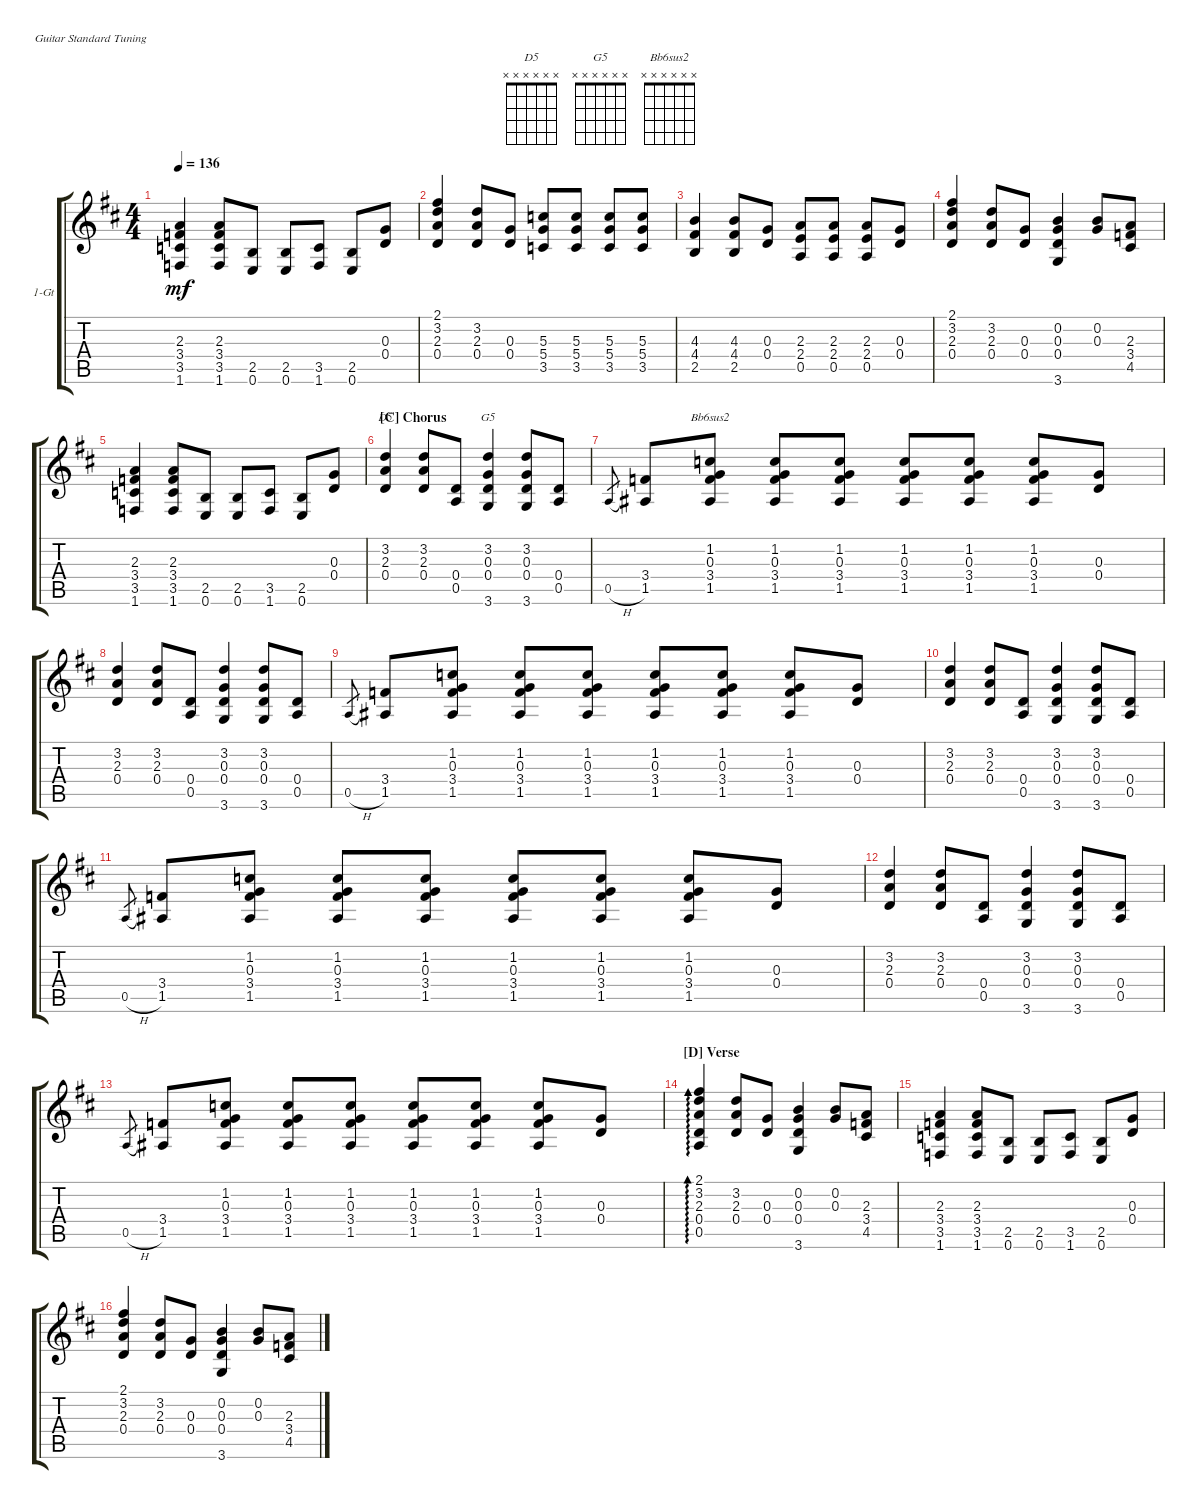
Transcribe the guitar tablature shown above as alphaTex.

\defaultSystemsLayout 4
\bracketExtendMode groupsimilarinstruments
\firstSystemTrackNameOrientation horizontal
\otherSystemsTrackNameOrientation horizontal
\track ("1 Guitar" "1-Gt") {instrument distortionguitar}
\staff {score tabs}
\tuning (E4 B3 G3 D3 A2 E2)
\chord ("D5" x x x x x x)
\chord ("G5" x x x x x x)
\chord ("Bb6sus2" x x x x x x)
\ts (4 4)
\tempo 136
\clef g2
\scale
1.06305
\ks d
(1.6 3.5 3.4 2.3).4{dy mf} (1.6 3.5 3.4 2.3).8 (0.6 2.5).8 (0.6 2.5).8 (1.6 3.5).8 (0.6 2.5).8 (0.4 0.3).8 |
\scale
0.936948 (2.1 3.2 2.3 0.4).4 (3.2 2.3 0.4).8 (0.4 0.3).8 (3.5 5.4 5.3).8 (3.5 5.4 5.3).8 (3.5 5.4 5.3).8 (3.5 5.4 5.3).8 |
\scale
1.06305 (2.5 4.4 4.3).4 (2.5 4.4 4.3).8 (0.3 0.4).8 (0.5 2.4 2.3).8 (0.5 2.4 2.3).8 (0.5 2.4 2.3).8 (0.4 0.3).8 |
\scale
0.936948 (2.1 3.2 2.3 0.4).4 (3.2 2.3 0.4).8 (0.4 0.3).8 (3.6 0.4 0.3 0.2).4 (0.3 0.2).8 (4.5 3.4 2.3).8 |
\scale
1.06305 (1.6 3.5 3.4 2.3).4 (1.6 3.5 3.4 2.3).8 (0.6 2.5).8 (0.6 2.5).8 (1.6 3.5).8 (0.6 2.5).8 (0.4 0.3).8 |
\section ("C" "Chorus")
\scale
0.936948 (3.2 2.3 0.4).4{ch "D5"} (3.2 2.3 0.4).8 (0.5 0.4).8 (3.6 0.4 0.3 3.2).4{ch "G5"} (3.6 0.3 0.4 3.2).8 (0.5 0.4).8 |
\scale
1.06305 0.5{h}.8{gr} (1.5 3.4).8 (1.5 3.4 0.3 1.2).8{ch "Bb6sus2"} (1.5 3.4 0.3 1.2).8 (1.5 3.4 0.3 1.2).8 (1.5 3.4 0.3 1.2).8 (1.5 3.4 0.3 1.2).8 (1.5 3.4 0.3 1.2).8 (0.4 0.3).8 |
\scale
0.936948 (3.2 2.3 0.4).4 (3.2 2.3 0.4).8 (0.5 0.4).8 (3.6 0.4 0.3 3.2).4 (3.6 0.3 0.4 3.2).8 (0.5 0.4).8 |
\scale
1.06305 0.5{h}.8{gr} (1.5 3.4).8 (1.5 3.4 0.3 1.2).8 (1.5 3.4 0.3 1.2).8 (1.5 3.4 0.3 1.2).8 (1.5 3.4 0.3 1.2).8 (1.5 3.4 0.3 1.2).8 (1.5 3.4 0.3 1.2).8 (0.4 0.3).8 |
\scale
0.936948 (3.2 2.3 0.4).4 (3.2 2.3 0.4).8 (0.5 0.4).8 (3.6 0.4 0.3 3.2).4 (3.6 0.3 0.4 3.2).8 (0.5 0.4).8 |
\scale
1.06305 0.5{h}.8{gr} (1.5 3.4).8 (1.5 3.4 0.3 1.2).8 (1.5 3.4 0.3 1.2).8 (1.5 3.4 0.3 1.2).8 (1.5 3.4 0.3 1.2).8 (1.5 3.4 0.3 1.2).8 (1.5 3.4 0.3 1.2).8 (0.4 0.3).8 |
\scale
0.936948 (3.2 2.3 0.4).4 (3.2 2.3 0.4).8 (0.5 0.4).8 (3.6 0.4 0.3 3.2).4 (3.6 0.3 0.4 3.2).8 (0.5 0.4).8 |
\scale
1.06305 0.5{h}.8{gr} (1.5 3.4).8 (1.5 3.4 0.3 1.2).8 (1.5 3.4 0.3 1.2).8 (1.5 3.4 0.3 1.2).8 (1.5 3.4 0.3 1.2).8 (1.5 3.4 0.3 1.2).8 (1.5 3.4 0.3 1.2).8 (0.4 0.3).8 |
\section ("D" "Verse")
\scale
0.936948 (0.5 0.4 2.3 3.2 2.1).4{ad 0} (3.2 2.3 0.4).8 (0.4 0.3).8 (3.6 0.4 0.3 0.2).4 (0.3 0.2).8 (4.5 3.4 2.3).8 |
\scale
1.06305 (1.6 3.5 3.4 2.3).4 (1.6 3.5 3.4 2.3).8 (0.6 2.5).8 (0.6 2.5).8 (1.6 3.5).8 (0.6 2.5).8 (0.4 0.3).8 |
\scale
0.936948 (2.1 3.2 2.3 0.4).4 (3.2 2.3 0.4).8 (0.4 0.3).8 (3.6 0.4 0.3 0.2).4 (0.3 0.2).8 (4.5 3.4 2.3).8
